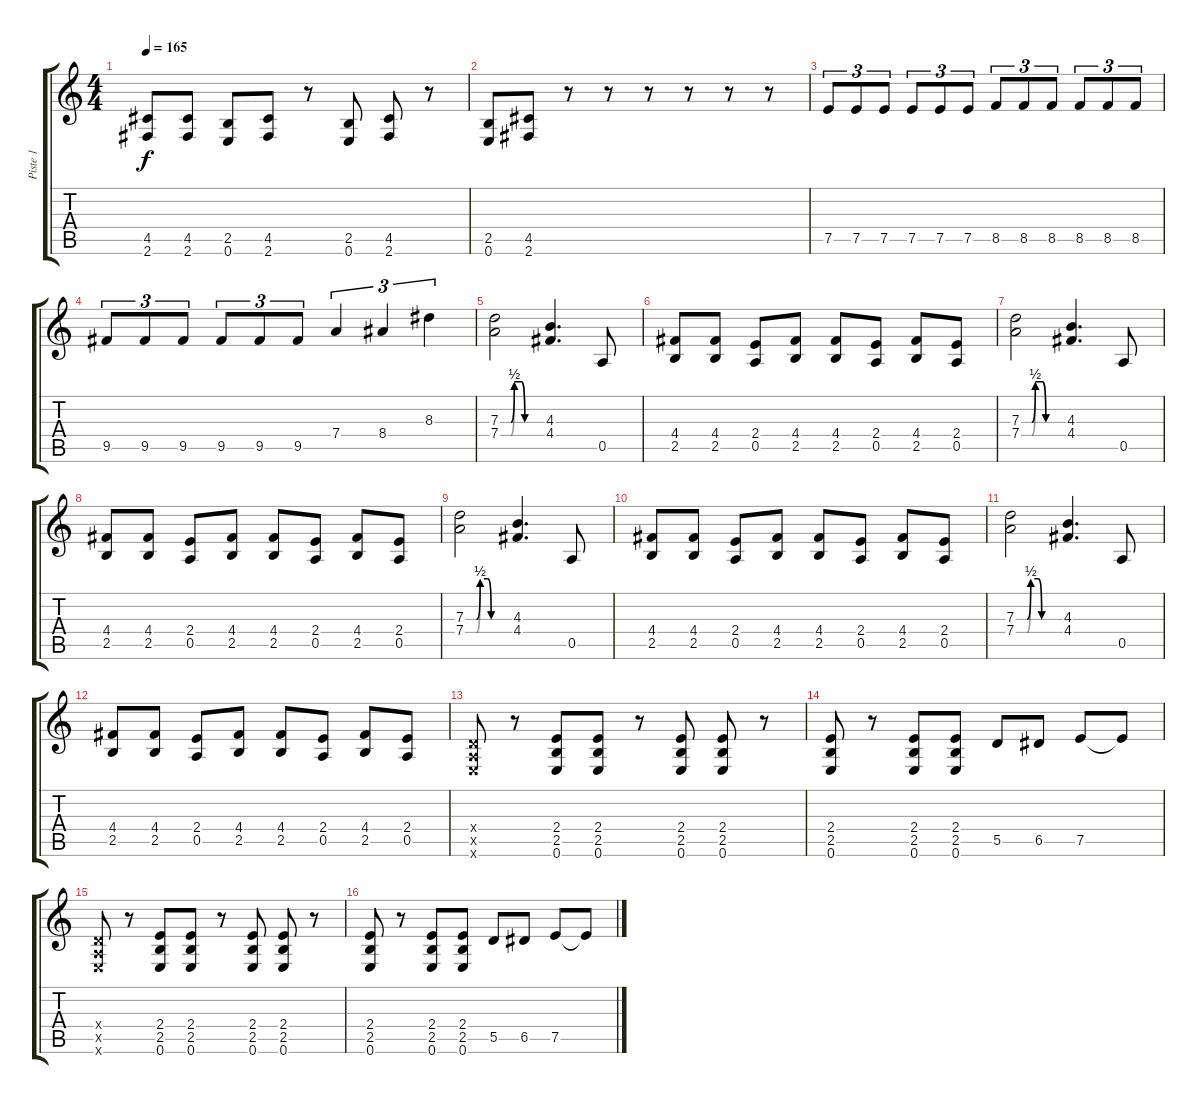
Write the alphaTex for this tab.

\track ("Piste 1" "Piste 1") {instrument distortionguitar}
\staff {score tabs}
\tuning (E4 B3 G3 D3 A2 E2) {hide}
\ts (4 4)
\tempo 165
\clef g2
\ks c
(4.5 2.6).8{dy f} (4.5 2.6).8 (2.5 0.6).8 (4.5 2.6).8 r.8 (2.5 0.6).8 (4.5 2.6).8 r.8 |
(2.5 0.6).8 (4.5 2.6).8 r.8 r.8 r.8 r.8 r.8 r.8 |
7.5.8{tu (3 2)} 7.5.8{tu (3 2)} 7.5.8{tu (3 2)} 7.5.8{tu (3 2)} 7.5.8{tu (3 2)} 7.5.8{tu (3 2)} 8.5.8{tu (3 2)} 8.5.8{tu (3 2)} 8.5.8{tu (3 2)} 8.5.8{tu (3 2)} 8.5.8{tu (3 2)} 8.5.8{tu (3 2)} |
9.5.8{tu (3 2)} 9.5.8{tu (3 2)} 9.5.8{tu (3 2)} 9.5.8{tu (3 2)} 9.5.8{tu (3 2)} 9.5.8{tu (3 2)} 7.4.4{tu (3 2)} 8.4.4{tu (3 2)} 8.3.4{tu (3 2)} |
(7.3{be (custom 0 0 15 0 20 2 30 2 35 0 60 0)} 7.4{be (custom 0 0 10 0 15 0 20 2 30 2 35 0 60 0)}).2 (4.3 4.4).4{d} 0.5.8 |
(4.4 2.5).8 (4.4 2.5).8 (2.4 0.5).8 (4.4 2.5).8 (4.4 2.5).8 (2.4 0.5).8 (4.4 2.5).8 (2.4 0.5).8 |
(7.3{be (custom 0 0 15 0 20 2 30 2 35 0 60 0)} 7.4{be (custom 0 0 10 0 15 0 20 2 30 2 35 0 60 0)}).2 (4.3 4.4).4{d} 0.5.8 |
(4.4 2.5).8 (4.4 2.5).8 (2.4 0.5).8 (4.4 2.5).8 (4.4 2.5).8 (2.4 0.5).8 (4.4 2.5).8 (2.4 0.5).8 |
(7.3{be (custom 0 0 15 0 20 2 30 2 35 0 60 0)} 7.4{be (custom 0 0 10 0 15 0 20 2 30 2 35 0 60 0)}).2 (4.3 4.4).4{d} 0.5.8 |
(4.4 2.5).8 (4.4 2.5).8 (2.4 0.5).8 (4.4 2.5).8 (4.4 2.5).8 (2.4 0.5).8 (4.4 2.5).8 (2.4 0.5).8 |
(7.3{be (custom 0 0 15 0 20 2 30 2 35 0 60 0)} 7.4{be (custom 0 0 10 0 15 0 20 2 30 2 35 0 60 0)}).2 (4.3 4.4).4{d} 0.5.8 |
(4.4 2.5).8 (4.4 2.5).8 (2.4 0.5).8 (4.4 2.5).8 (4.4 2.5).8 (2.4 0.5).8 (4.4 2.5).8 (2.4 0.5).8 |
(0.4{x} 0.5{x} 0.6{x}).8 r.8 (2.4 2.5 0.6).8 (2.4 2.5 0.6).8 r.8 (2.4 2.5 0.6).8 (2.4 2.5 0.6).8 r.8 |
(2.4 2.5 0.6).8 r.8 (2.4 2.5 0.6).8 (2.4 2.5 0.6).8 5.5.8 6.5.8 7.5.8 7.5{t}.8 |
(0.4{x} 0.5{x} 0.6{x}).8 r.8 (2.4 2.5 0.6).8 (2.4 2.5 0.6).8 r.8 (2.4 2.5 0.6).8 (2.4 2.5 0.6).8 r.8 |
(2.4 2.5 0.6).8 r.8 (2.4 2.5 0.6).8 (2.4 2.5 0.6).8 5.5.8 6.5.8 7.5.8 7.5{t}.8
